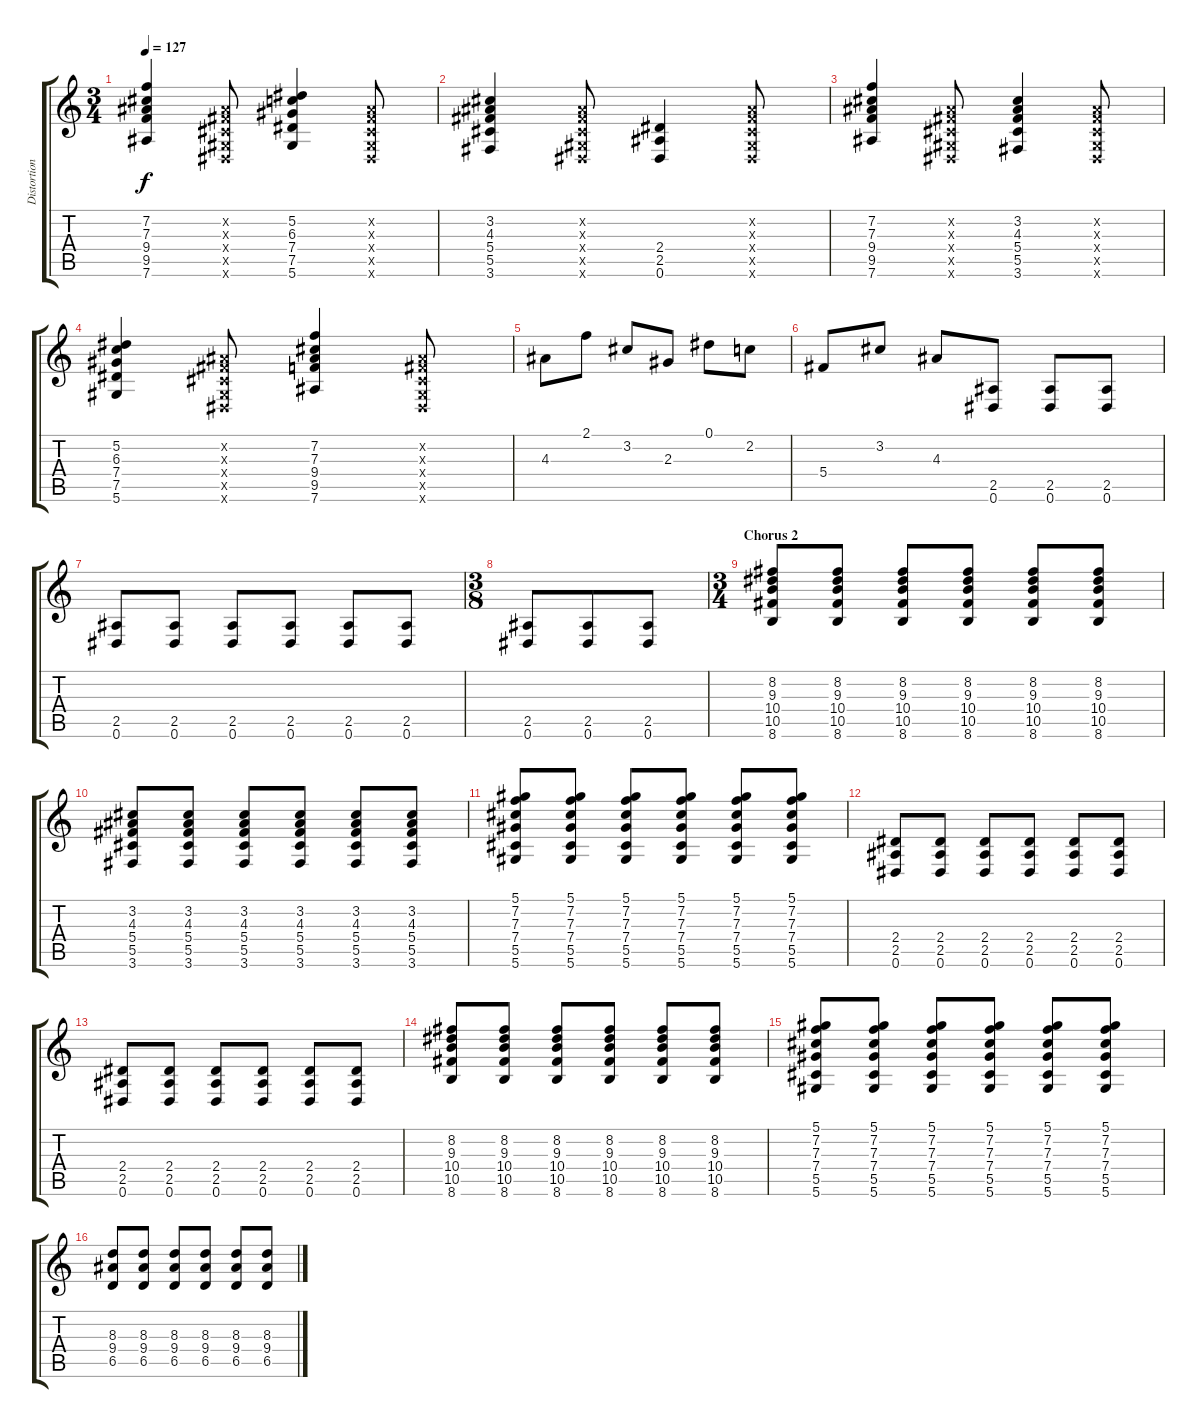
\track ("Distortion Guitar (Jade)" "Distortion") {instrument overdrivenguitar}
\staff {score tabs}
\tuning (Eb4 Bb3 Gb3 Db3 Ab2 Eb2) {hide}
\ts (3 4)
\tempo 127
\clef g2
\ks c
(7.2 7.3 9.4 9.5 7.6).4{dy f} (0.2{x} 0.3{x} 0.4{x} 0.5{x} 0.6{x}).8 (5.2 6.3 7.4 7.5 5.6).4 (0.2{x} 0.3{x} 0.4{x} 0.5{x} 0.6{x}).8 |
(3.2 4.3 5.4 5.5 3.6).4 (0.2{x} 0.3{x} 0.4{x} 0.5{x} 0.6{x}).8 (2.4 2.5 0.6).4 (0.2{x} 0.3{x} 0.4{x} 0.5{x} 0.6{x}).8 |
(7.2 7.3 9.4 9.5 7.6).4 (0.2{x} 0.3{x} 0.4{x} 0.5{x} 0.6{x}).8 (3.2 4.3 5.4 5.5 3.6).4 (0.2{x} 0.3{x} 0.4{x} 0.5{x} 0.6{x}).8 |
(5.2 6.3 7.4 7.5 5.6).4 (0.2{x} 0.3{x} 0.4{x} 0.5{x} 0.6{x}).8 (7.2 7.3 9.4 9.5 7.6).4 (0.2{x} 0.3{x} 0.4{x} 0.5{x} 0.6{x}).8 |
4.3.8 2.1.8 3.2.8 2.3.8 0.1.8 2.2.8 |
5.4.8 3.2.8 4.3.8 (2.5 0.6).8 (2.5 0.6).8 (2.5 0.6).8 |
(2.5 0.6).8 (2.5 0.6).8 (2.5 0.6).8 (2.5 0.6).8 (2.5 0.6).8 (2.5 0.6).8 |
\ts (3 8)
(2.5 0.6).8 (2.5 0.6).8 (2.5 0.6).8 |
\ts (3 4)
\section ("" "Chorus 2")
(8.2 9.3 10.4 10.5 8.6).8 (8.2 9.3 10.4 10.5 8.6).8 (8.2 9.3 10.4 10.5 8.6).8 (8.2 9.3 10.4 10.5 8.6).8 (8.2 9.3 10.4 10.5 8.6).8 (8.2 9.3 10.4 10.5 8.6).8 |
(3.2 4.3 5.4 5.5 3.6).8 (3.2 4.3 5.4 5.5 3.6).8 (3.2 4.3 5.4 5.5 3.6).8 (3.2 4.3 5.4 5.5 3.6).8 (3.2 4.3 5.4 5.5 3.6).8 (3.2 4.3 5.4 5.5 3.6).8 |
(5.1 7.2 7.3 7.4 5.5 5.6).8 (5.1 7.2 7.3 7.4 5.5 5.6).8 (5.1 7.2 7.3 7.4 5.5 5.6).8 (5.1 7.2 7.3 7.4 5.5 5.6).8 (5.1 7.2 7.3 7.4 5.5 5.6).8 (5.1 7.2 7.3 7.4 5.5 5.6).8 |
(2.4 2.5 0.6).8 (2.4 2.5 0.6).8 (2.4 2.5 0.6).8 (2.4 2.5 0.6).8 (2.4 2.5 0.6).8 (2.4 2.5 0.6).8 |
(2.4 2.5 0.6).8 (2.4 2.5 0.6).8 (2.4 2.5 0.6).8 (2.4 2.5 0.6).8 (2.4 2.5 0.6).8 (2.4 2.5 0.6).8 |
(8.2 9.3 10.4 10.5 8.6).8 (8.2 9.3 10.4 10.5 8.6).8 (8.2 9.3 10.4 10.5 8.6).8 (8.2 9.3 10.4 10.5 8.6).8 (8.2 9.3 10.4 10.5 8.6).8 (8.2 9.3 10.4 10.5 8.6).8 |
(5.1 7.2 7.3 7.4 5.5 5.6).8 (5.1 7.2 7.3 7.4 5.5 5.6).8 (5.1 7.2 7.3 7.4 5.5 5.6).8 (5.1 7.2 7.3 7.4 5.5 5.6).8 (5.1 7.2 7.3 7.4 5.5 5.6).8 (5.1 7.2 7.3 7.4 5.5 5.6).8 |
(8.3 9.4 6.5).8 (8.3 9.4 6.5).8 (8.3 9.4 6.5).8 (8.3 9.4 6.5).8 (8.3 9.4 6.5).8 (8.3 9.4 6.5).8
